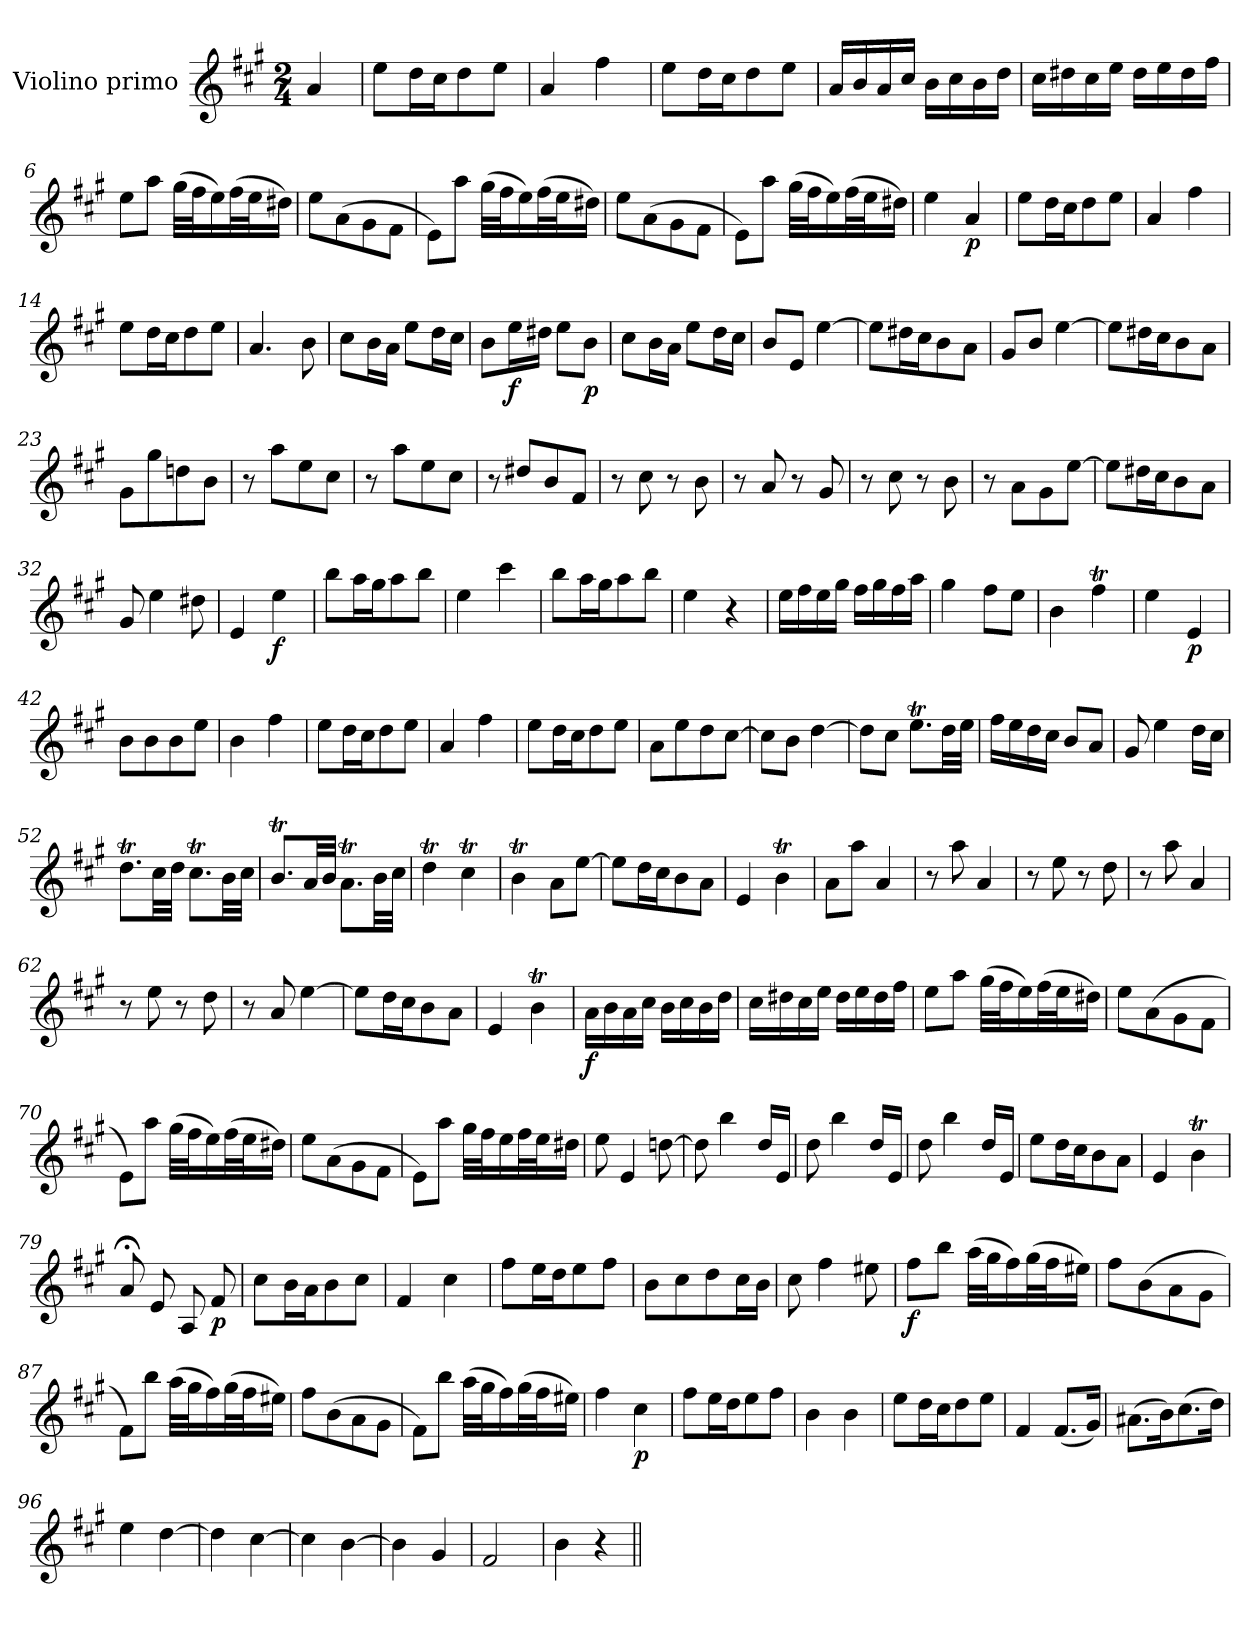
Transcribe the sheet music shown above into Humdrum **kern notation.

**kern	**dynam
*part1	*part1
*staff1	*staff1
*I"Violino primo	*
*I'Vln	*
*clefG2	*
*k[f#c#g#]	*
*M2/4	*
=	=
4a	Allegro
=1	=1
8eeL	.
16ddL	.
16cc#J	.
8dd	.
8eeJ	.
=2	=2
4a	.
4ff#	.
=3	=3
8eeL	.
16ddL	.
16cc#J	.
8dd	.
8eeJ	.
=4	=4
16a/LL	.
16b/	.
16a/	.
16cc#/JJ	.
16bLL	.
16cc#	.
16b	.
16ddJJ	.
=5	=5
16cc#LL	.
16dd#X	.
16cc#	.
16eeJJ	.
16dd#LL	.
16ee	.
16dd#	.
16ff#JJ	.
!!LO:LB:g=z
=6	=6
8eeL	.
8aaJ	.
(32gg#LLL	.
32ff#J	.
16ee)	.
(32ff#L	.
32eeJ	.
16dd#XJJ)	.
=7	=7
8eeL	.
(8a	.
8g#	.
8f#J	.
=8	=8
8eL)	.
8aaJ	.
(32gg#LLL	.
32ff#J	.
16ee)	.
(32ff#L	.
32eeJ	.
16dd#XJJ)	.
=9	=9
8eeL	.
(8a	.
8g#	.
8f#J	.
=10	=10
8eL)	.
8aaJ	.
(32gg#LLL	.
32ff#J	.
16ee)	.
(32ff#L	.
32eeJ	.
16dd#XJJ)	.
=11	=11
4ee	.
4a	p
!!LO:LB:g=z
=12	=12
8eeL	.
16ddL	.
16cc#J	.
8dd	.
8eeJ	.
=13	=13
4a	.
4ff#	.
=14	=14
8eeL	.
16ddL	.
16cc#J	.
8dd	.
8eeJ	.
=15	=15
4.a	.
8b	.
=16	=16
8cc#L	.
16bL	.
16aJJ	.
8eeL	.
16ddL	.
16cc#JJ	.
=17	=17
8bL	.
16eeL	f
16dd#XJJ	.
8eeL	.
8bJ	p
=18	=18
8cc#L	.
16bL	.
16aJJ	.
8eeL	.
16ddL	.
16cc#JJ	.
!!LO:LB:g=z
=19	=19
8bL	.
8eJ	.
[4ee	.
=20	=20
8eeL]	.
16dd#XL	.
16cc#J	.
8b	.
8aJ	.
=21	=21
8g#L	.
8bJ	.
[4ee	.
=22	=22
8eeL]	.
16dd#XL	.
16cc#J	.
8b	.
8aJ	.
=23	=23
8g#L	.
8gg#	.
8ddn	.
8bJ	.
=24	=24
8r	.
8aaL	.
8ee	.
8cc#J	.
=25	=25
8r	.
8aaL	.
8ee	.
8cc#J	.
!!LO:LB:g=z
=26	=26
8r	.
8dd#XL	.
8b	.
8f#J	.
=27	=27
8r	.
8cc#	.
8r	.
8b	.
=28	=28
8r	.
8a	.
8r	.
8g#	.
=29	=29
8r	.
8cc#	.
8r	.
8b	.
=30	=30
8r	.
8aL	.
8g#	.
[8eeJ	.
=31	=31
8eeL]	.
16dd#XL	.
16cc#J	.
8b	.
8aJ	.
=32	=32
8g#	.
4ee	.
8dd#X	.
!!LO:LB:g=z
=33	=33
4e	.
4ee	f
=34	=34
8bbL	.
16aaL	.
16gg#J	.
8aa	.
8bbJ	.
=35	=35
4ee	.
4ccc#	.
=36	=36
8bbL	.
16aaL	.
16gg#J	.
8aa	.
8bbJ	.
=37	=37
4ee	.
4r	.
=38	=38
16eeLL	.
16ff#	.
16ee	.
16gg#JJ	.
16ff#LL	.
16gg#	.
16ff#	.
16aaJJ	.
=39	=39
4gg#	.
8ff#L	.
8eeJ	.
=40	=40
4b	.
4ff#T	.
!!LO:LB:g=z
=41	=41
4ee	.
4e	p
=42	=42
8bL	.
8b	.
8b	.
8eeJ	.
=43	=43
4b	.
4ff#	.
=44	=44
8eeL	.
16ddL	.
16cc#J	.
8dd	.
8eeJ	.
=45	=45
4a	.
4ff#	.
=46	=46
8eeL	.
16ddL	.
16cc#J	.
8dd	.
8eeJ	.
=47	=47
8aL	.
8ee	.
8dd	.
[8cc#J	.
=48	=48
8cc#L]	.
8bJ	.
[4dd	.
!!LO:LB:g=z
=49	=49
8ddL]	.
8cc#J	.
8.eeTL	.
32ddLL	.
32eeJJJ	.
=50	=50
16ff#LL	.
16ee	.
16dd	.
16cc#JJ	.
8bL	.
8aJ	.
=51	=51
8g#	.
4ee	.
16ddLL	.
16cc#JJ	.
=52	=52
8.ddTL	.
32cc#LL	.
32ddJJJ	.
8.cc#tL	.
32bLL	.
32cc#JJJ	.
=53	=53
8.bTL	.
32aLL	.
32bJJJ	.
8.aTL	.
32bLL	.
32cc#JJJ	.
=54	=54
4ddT	.
4cc#t	.
!!LO:LB:g=z
=55	=55
4bT	.
8aL	.
[8eeJ	.
=56	=56
8eeL]	.
16ddL	.
16cc#J	.
8b	.
8aJ	.
=57	=57
4e	.
4bT	.
=58	=58
8aL	.
8aaJ	.
4a	.
=59	=59
8r	.
8aa	.
4a	.
=60	=60
8r	.
8ee	.
8r	.
8dd	.
=61	=61
8r	.
8aa	.
4a	.
=62	=62
8r	.
8ee	.
8r	.
8dd	.
!!LO:LB:g=z
=63	=63
8r	.
8a	.
[4ee	.
=64	=64
8eeL]	.
16ddL	.
16cc#J	.
8b	.
8aJ	.
=65	=65
4e	.
4bT	.
=66	=66
16aLL	f
16b	.
16a	.
16cc#JJ	.
16bLL	.
16cc#	.
16b	.
16ddJJ	.
=67	=67
16cc#LL	.
16dd#X	.
16cc#	.
16eeJJ	.
16dd#LL	.
16ee	.
16dd#	.
16ff#JJ	.
=68	=68
8eeL	.
8aaJ	.
(32gg#LLL	.
32ff#J	.
16ee)	.
(32ff#L	.
32eeJ	.
16dd#XJJ)	.
!!LO:PB:g=z
=69	=69
8eeL	.
(8a	.
8g#	.
8f#J	.
=70	=70
8eL)	.
8aaJ	.
(32gg#LLL	.
32ff#J	.
16ee)	.
(32ff#L	.
32eeJ	.
16dd#XJJ)	.
=71	=71
8eeL	.
(8a	.
8g#	.
8f#J	.
=72	=72
8eL)	.
8aaJ	.
32gg#LLL	.
32ff#J	.
16ee	.
32ff#L	.
32eeJ	.
16dd#XJJ	.
=73	=73
8ee	.
4e	.
[8ddn	.
=74	=74
8dd]	.
4bb	.
16ddLL	.
16eJJ	.
!!LO:LB:g=z
=75	=75
8dd	.
4bb	.
16ddLL	.
16eJJ	.
=76	=76
8dd	.
4bb	.
16ddLL	.
16eJJ	.
=77	=77
8eeL	.
16ddL	.
16cc#J	.
8b	.
8aJ	.
=78	=78
4e	.
4bT	.
=79	=79
8a;<	.
8e	.
8A	.
8f#	p
=80	=80
8cc#L	.
16bL	.
16aJ	.
8b	.
8cc#J	.
=81	=81
4f#	.
4cc#	.
!!LO:LB:g=z
=82	=82
8ff#L	.
16eeL	.
16ddJ	.
8ee	.
8ff#J	.
=83	=83
8bL	.
8cc#	.
8dd	.
16cc#L	.
16bJJ	.
=84	=84
8cc#	.
4ff#	.
8ee#X	.
=85	=85
8ff#L	f
8bbJ	.
(32aaLLL	.
32gg#J	.
16ff#)	.
(32gg#L	.
32ff#J	.
16ee#XJJ)	.
=86	=86
8ff#L	.
(8b	.
8a	.
8g#J	.
=87	=87
8f#L)	.
8bbJ	.
(32aaLLL	.
32gg#J	.
16ff#)	.
(32gg#L	.
32ff#J	.
16ee#XJJ)	.
!!LO:LB:g=z
=88	=88
8ff#L	.
(8b	.
8a	.
8g#J	.
=89	=89
8f#L)	.
8bbJ	.
(32aaLLL	.
32gg#J	.
16ff#)	.
(32gg#L	.
32ff#J	.
16ee#XJJ)	.
=90	=90
4ff#	.
4cc#	p
=91	=91
8ff#L	.
16eeL	.
16ddJ	.
8ee	.
8ff#J	.
=92	=92
4b	.
4b	.
=93	=93
8eeL	.
16ddL	.
16cc#J	.
8dd	.
8eeJ	.
=94	=94
4f#	.
(8.f#L	.
16g#Jk)	.
!!LO:LB:g=z
=95	=95
(8.a#XL	.
16bk)	.
(8.cc#	.
16ddJk)	.
=96	=96
4ee	.
[4dd	.
=97	=97
4dd]	.
[4cc#	.
=98	=98
4cc#]	.
[4b	.
=99	=99
4b]	.
4g#	.
=100	=100
2f#	.
=101	=101
4b	.
4r	.
=||	=||
*-	*-
